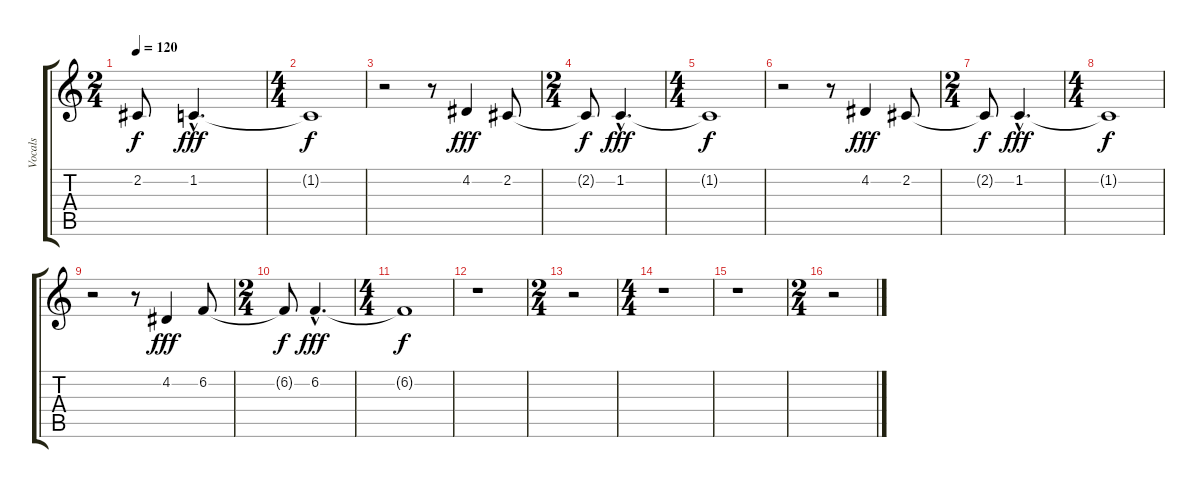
\track ("Vocals" "Vocals") {instrument brightacousticpiano}
\staff {score tabs}
\tuning (E4 B3 G3 D3 A2 E2) {hide}
\ts (2 4)
\tempo 120
\clef g2
\ks c
2.2{t}.8{dy f} 1.2{hac}.4{d dy fff} |
\ts (4 4)
1.2{t}.1{dy f} |
r.2 r.8 4.2.4{dy fff} 2.2.8 |
\ts (2 4)
2.2{t}.8{dy f} 1.2{hac}.4{d dy fff} |
\ts (4 4)
1.2{t}.1{dy f} |
r.2 r.8 4.2.4{dy fff} 2.2.8 |
\ts (2 4)
2.2{t}.8{dy f} 1.2{hac}.4{d dy fff} |
\ts (4 4)
1.2{t}.1{dy f} |
r.2 r.8 4.2.4{dy fff} 6.2.8 |
\ts (2 4)
6.2{t}.8{dy f} 6.2{hac}.4{d dy fff} |
\ts (4 4)
6.2{t}.1{dy f} |
r.1 |
\ts (2 4)
r.2 |
\ts (4 4)
r.1 |
r.1 |
\ts (2 4)
r.2
